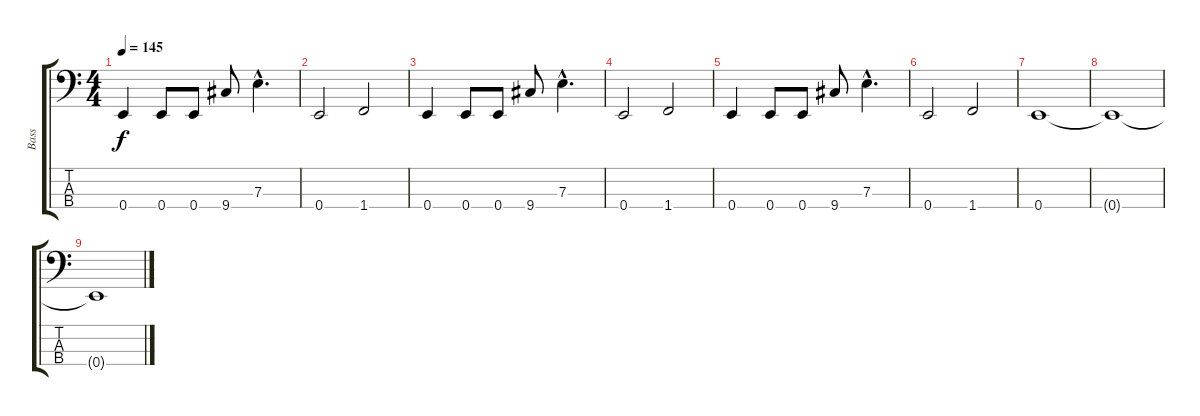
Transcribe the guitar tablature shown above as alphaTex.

\track ("Bass" "Bass") {instrument electricbassfinger}
\staff {score tabs}
\tuning (G2 D2 A1 E1) {hide}
\ts (4 4)
\tempo 145
\clef f4
\ks c
0.4.4{dy f} 0.4.8 0.4.8 9.4.8 7.3{hac}.4{d} |
0.4.2 1.4.2 |
0.4.4 0.4.8 0.4.8 9.4.8 7.3{hac}.4{d} |
0.4.2 1.4.2 |
0.4.4 0.4.8 0.4.8 9.4.8 7.3{hac}.4{d} |
0.4.2 1.4.2 |
0.4.1 |
0.4{t}.1 |
0.4{t}.1
